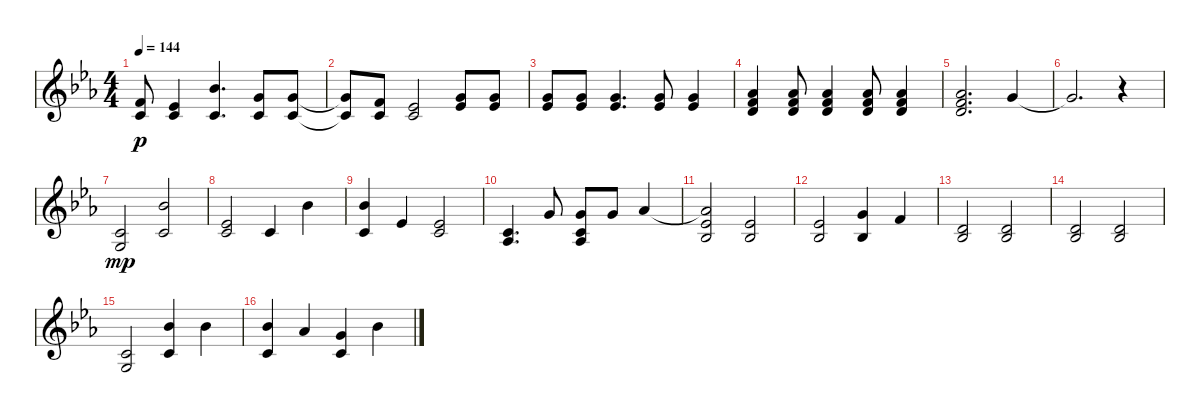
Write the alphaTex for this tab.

\track "" {instrument acousticgrandpiano}
\staff {score}
\tuning (E4 B3 G3 D3 A2 E2) {hide}
\ts (4 4)
\tempo 144
\clef g2
\ks eb
(1.1 1.2).8{dy p} (1.2 8.3).4 (6.1 1.2).4{d} (3.1 1.2).8 (3.1 1.2).8 |
(3.1{t} 1.2{t}).8 (1.1 1.2).8 (1.2 8.3).2 (3.1 4.2).8 (3.1 4.2).8 |
(3.1 4.2).8 (3.1 4.2).8 (3.1 4.2).4{d} (3.1 4.2).8 (3.1 4.2).4 |
(1.1 3.2 13.3).4 (1.1 3.2 13.3).8 (1.1 3.2 13.3).4 (1.1 3.2 13.3).8 (1.1 3.2 13.3).4 |
(1.1 3.2 13.3).2{d} 3.1.4 |
3.1{t}.2{d} r.4 |
(1.2 0.3).2{dy mp} (6.1 1.2).2 |
(1.2 8.3).2 1.2.4 6.1.4 |
(6.1 1.2).4 4.2.4 (1.2 8.3).2 |
(1.2 1.3).4{d} 3.1.8 (3.1 1.2 1.3).8 3.1.8 4.1.4 |
(4.1{t} 4.2 3.3).2 (4.2 3.3).2 |
(4.2 3.3).2 (3.1 3.3).4 1.1.4 |
(3.2 3.3).2 (3.2 3.3).2 |
(3.2 3.3).2 (3.2 3.3).2 |
(1.2 0.3).2 (6.1 1.2).4 6.1.4 |
(6.1 1.2).4 4.1.4 (3.1 1.2).4 6.1.4
